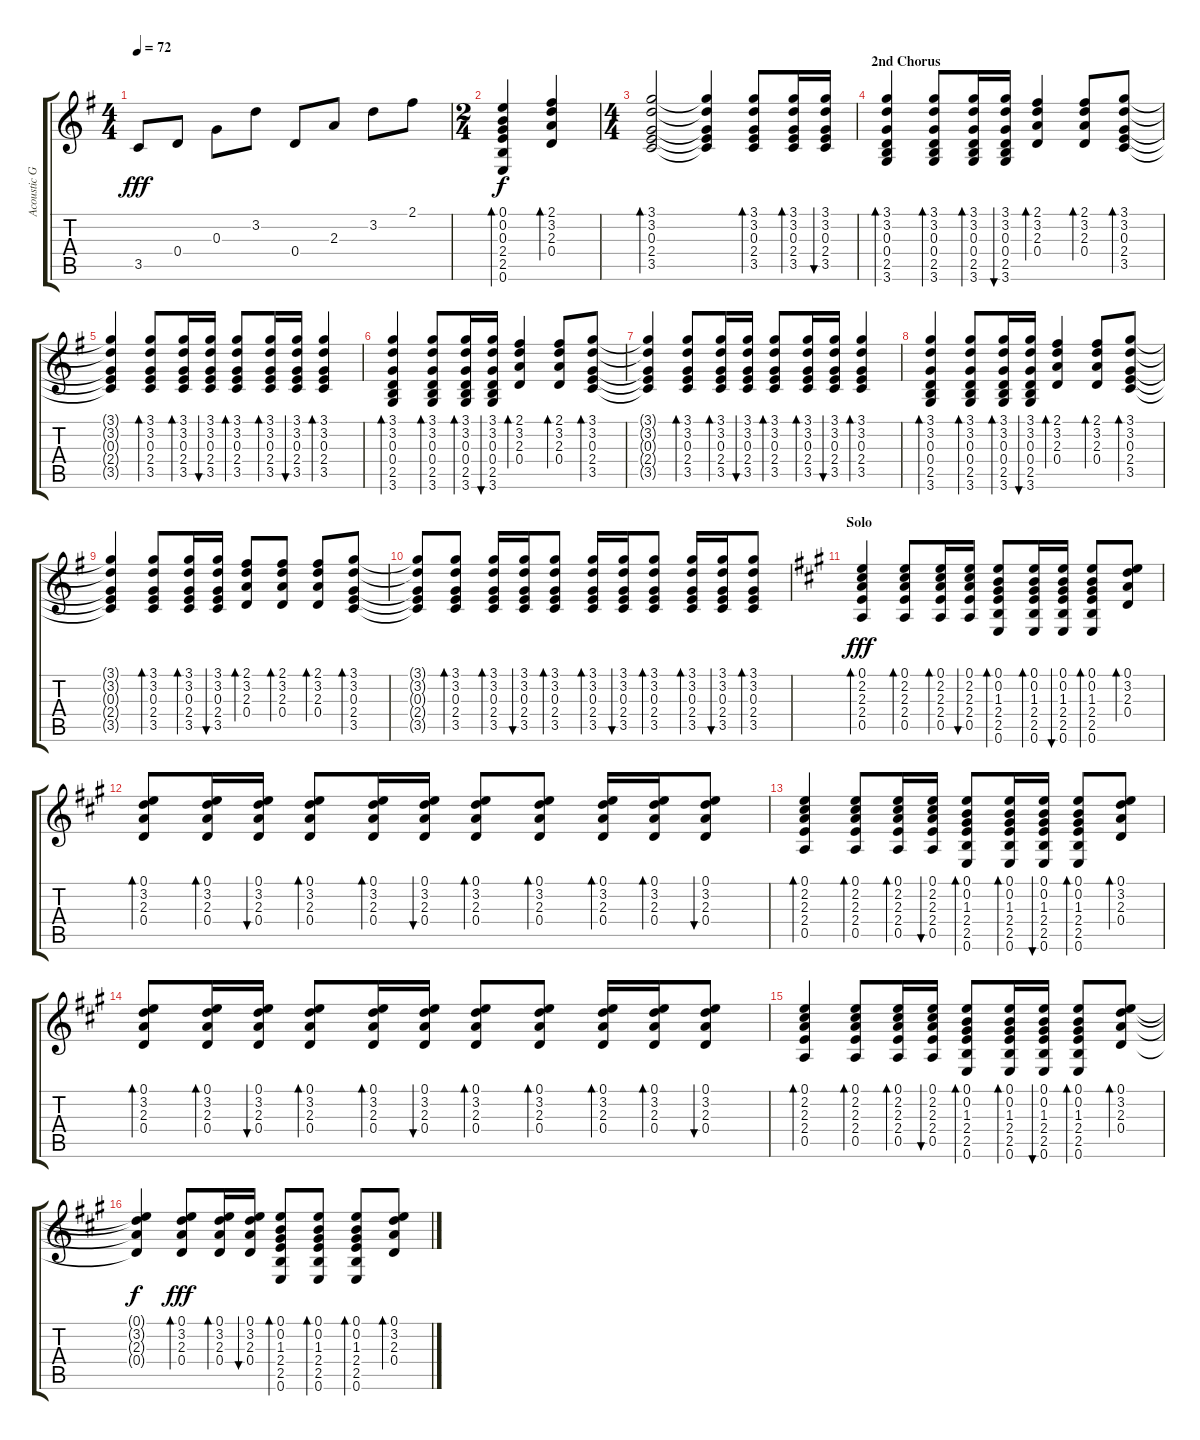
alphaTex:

\track ("Acoustic Gt" "Acoustic G") {instrument acousticguitarsteel}
\staff {score tabs}
\tuning (E4 B3 G3 D3 A2 E2) {hide}
\ts (4 4)
\tempo 72
\clef g2
\ks g
3.5.8{dy fff} 0.4.8 0.3.8 3.2.8 0.4.8 2.3.8 3.2.8 2.1.8 |
\ts (2 4)
(0.1 0.2 0.3 2.4 2.5 0.6).4{bd 120 dy f} (2.1 3.2 2.3 0.4).4{bd 120} |
\ts (4 4)
(3.1 3.2 0.3 2.4 3.5).2{bd 120} (3.1{t} 3.2{t} 0.3{t} 2.4{t} 3.5{t}).4 (3.1 3.2 0.3 2.4 3.5).8{bd 60} (3.1 3.2 0.3 2.4 3.5).16{bd 60} (3.1 3.2 0.3 2.4 3.5).16{bu 60} |
\section ("" "2nd Chorus")
(3.1 3.2 0.3 0.4 2.5 3.6).4{bd 60} (3.1 3.2 0.3 0.4 2.5 3.6).8{bd 60} (3.1 3.2 0.3 0.4 2.5 3.6).16{bd 60} (3.1 3.2 0.3 0.4 2.5 3.6).16{bu 60} (2.1 3.2 2.3 0.4).4{bd 60} (2.1 3.2 2.3 0.4).8{bd 60} (3.1 3.2 0.3 2.4 3.5).8{bd 60} |
(3.1{t} 3.2{t} 0.3{t} 2.4{t} 3.5{t}).4 (3.1 3.2 0.3 2.4 3.5).8{bd 60} (3.1 3.2 0.3 2.4 3.5).16{bd 60} (3.1 3.2 0.3 2.4 3.5).16{bu 60} (3.1 3.2 0.3 2.4 3.5).8{bd 60} (3.1 3.2 0.3 2.4 3.5).16{bd 60} (3.1 3.2 0.3 2.4 3.5).16{bu 60} (3.1 3.2 0.3 2.4 3.5).4{bd 60} |
(3.1 3.2 0.3 0.4 2.5 3.6).4{bd 60} (3.1 3.2 0.3 0.4 2.5 3.6).8{bd 60} (3.1 3.2 0.3 0.4 2.5 3.6).16{bd 60} (3.1 3.2 0.3 0.4 2.5 3.6).16{bu 60} (2.1 3.2 2.3 0.4).4{bd 60} (2.1 3.2 2.3 0.4).8{bd 60} (3.1 3.2 0.3 2.4 3.5).8{bd 60} |
(3.1{t} 3.2{t} 0.3{t} 2.4{t} 3.5{t}).4 (3.1 3.2 0.3 2.4 3.5).8{bd 60} (3.1 3.2 0.3 2.4 3.5).16{bd 60} (3.1 3.2 0.3 2.4 3.5).16{bu 60} (3.1 3.2 0.3 2.4 3.5).8{bd 60} (3.1 3.2 0.3 2.4 3.5).16{bd 60} (3.1 3.2 0.3 2.4 3.5).16{bu 60} (3.1 3.2 0.3 2.4 3.5).4{bd 60} |
(3.1 3.2 0.3 0.4 2.5 3.6).4{bd 60} (3.1 3.2 0.3 0.4 2.5 3.6).8{bd 60} (3.1 3.2 0.3 0.4 2.5 3.6).16{bd 60} (3.1 3.2 0.3 0.4 2.5 3.6).16{bu 60} (2.1 3.2 2.3 0.4).4{bd 60} (2.1 3.2 2.3 0.4).8{bd 60} (3.1 3.2 0.3 2.4 3.5).8{bd 60} |
(3.1{t} 3.2{t} 0.3{t} 2.4{t} 3.5{t}).4 (3.1 3.2 0.3 2.4 3.5).8{bd 60} (3.1 3.2 0.3 2.4 3.5).16{bd 60} (3.1 3.2 0.3 2.4 3.5).16{bu 60} (2.1 3.2 2.3 0.4).8{bd 60} (2.1 3.2 2.3 0.4).8{bd 60} (2.1 3.2 2.3 0.4).8{bd 60} (3.1 3.2 0.3 2.4 3.5).8{bd 60} |
(3.1{t} 3.2{t} 0.3{t} 2.4{t} 3.5{t}).8 (3.1 3.2 0.3 2.4 3.5).8{bd 60} (3.1 3.2 0.3 2.4 3.5).16{bd 60} (3.1 3.2 0.3 2.4 3.5).16{bu 60} (3.1 3.2 0.3 2.4 3.5).8{bd 60} (3.1 3.2 0.3 2.4 3.5).16{bd 60} (3.1 3.2 0.3 2.4 3.5).16{bu 60} (3.1 3.2 0.3 2.4 3.5).8{bd 60} (3.1 3.2 0.3 2.4 3.5).16{bd 60} (3.1 3.2 0.3 2.4 3.5).16{bu 60} (3.1 3.2 0.3 2.4 3.5).8{bd 60} |
\section ("" "Solo")
\ks a
(0.1 2.2 2.3 2.4 0.5).4{bd 120 dy fff} (0.1 2.2 2.3 2.4 0.5).8{bd 60} (0.1 2.2 2.3 2.4 0.5).16{bd 60} (0.1 2.2 2.3 2.4 0.5).16{bu 120} (0.1 0.2 1.3 2.4 2.5 0.6).8{bd 60} (0.1 0.2 1.3 2.4 2.5 0.6).16{bd 60} (0.1 0.2 1.3 2.4 2.5 0.6).16{bu 60} (0.1 0.2 1.3 2.4 2.5 0.6).8{bd 60} (0.1 3.2 2.3 0.4).8{bd 60} |
(0.1 3.2 2.3 0.4).8{bd 60} (0.1 3.2 2.3 0.4).16{bd 60} (0.1 3.2 2.3 0.4).16{bu 60} (0.1 3.2 2.3 0.4).8{bd 60} (0.1 3.2 2.3 0.4).16{bd 60} (0.1 3.2 2.3 0.4).16{bu 60} (0.1 3.2 2.3 0.4).8{bd 60} (0.1 3.2 2.3 0.4).8{bd 60} (0.1 3.2 2.3 0.4).16{bd 60} (0.1 3.2 2.3 0.4).16{bd 60} (0.1 3.2 2.3 0.4).8{bu 60} |
(0.1 2.2 2.3 2.4 0.5).4{bd 120} (0.1 2.2 2.3 2.4 0.5).8{bd 60} (0.1 2.2 2.3 2.4 0.5).16{bd 60} (0.1 2.2 2.3 2.4 0.5).16{bu 120} (0.1 0.2 1.3 2.4 2.5 0.6).8{bd 60} (0.1 0.2 1.3 2.4 2.5 0.6).16{bd 60} (0.1 0.2 1.3 2.4 2.5 0.6).16{bu 60} (0.1 0.2 1.3 2.4 2.5 0.6).8{bd 60} (0.1 3.2 2.3 0.4).8{bd 60} |
(0.1 3.2 2.3 0.4).8{bd 60} (0.1 3.2 2.3 0.4).16{bd 60} (0.1 3.2 2.3 0.4).16{bu 60} (0.1 3.2 2.3 0.4).8{bd 60} (0.1 3.2 2.3 0.4).16{bd 60} (0.1 3.2 2.3 0.4).16{bu 60} (0.1 3.2 2.3 0.4).8{bd 60} (0.1 3.2 2.3 0.4).8{bd 60} (0.1 3.2 2.3 0.4).16{bd 60} (0.1 3.2 2.3 0.4).16{bd 60} (0.1 3.2 2.3 0.4).8{bu 60} |
(0.1 2.2 2.3 2.4 0.5).4{bd 120} (0.1 2.2 2.3 2.4 0.5).8{bd 60} (0.1 2.2 2.3 2.4 0.5).16{bd 60} (0.1 2.2 2.3 2.4 0.5).16{bu 120} (0.1 0.2 1.3 2.4 2.5 0.6).8{bd 60} (0.1 0.2 1.3 2.4 2.5 0.6).16{bd 60} (0.1 0.2 1.3 2.4 2.5 0.6).16{bu 60} (0.1 0.2 1.3 2.4 2.5 0.6).8{bd 60} (0.1 3.2 2.3 0.4).8{bd 60} |
(0.1{t} 3.2{t} 2.3{t} 0.4{t}).4{dy f} (0.1 3.2 2.3 0.4).8{bd 60 dy fff} (0.1 3.2 2.3 0.4).16{bd 60} (0.1 3.2 2.3 0.4).16{bu 60} (0.1 0.2 1.3 2.4 2.5 0.6).8{bd 60} (0.1 0.2 1.3 2.4 2.5 0.6).8{bd 60} (0.1 0.2 1.3 2.4 2.5 0.6).8{bd 60} (0.1 3.2 2.3 0.4).8{bd 60}
